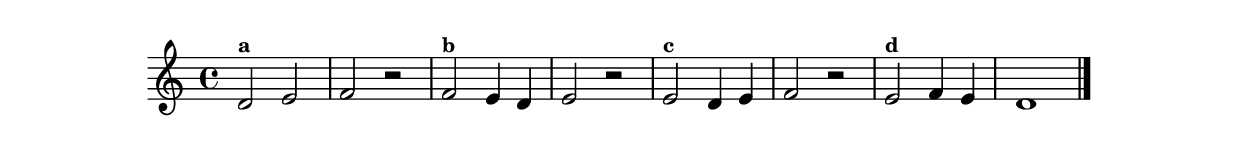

\version "2.16.0"

%\header { texidoc="14 - encontrando as Notas Erradas"}

\relative c' {
\override Staff.TimeSignature #'style = #'()

\override Score.BarNumber #'transparent = ##t
%\override Score.RehearsalMark #'font-family = #'roman
\override Score.RehearsalMark #'font-size = #-2

\time 4/4 
	 d2^\markup {\small \bold {"a"}} e f r
	
    	f^\markup {\small \bold {"b"}} e4 d e2 r 

	e^\markup {\small \bold {"c"}} d4 e f2 r

	e^\markup {\small \bold {"d"}} f4 e d1 

\bar "|."
}



